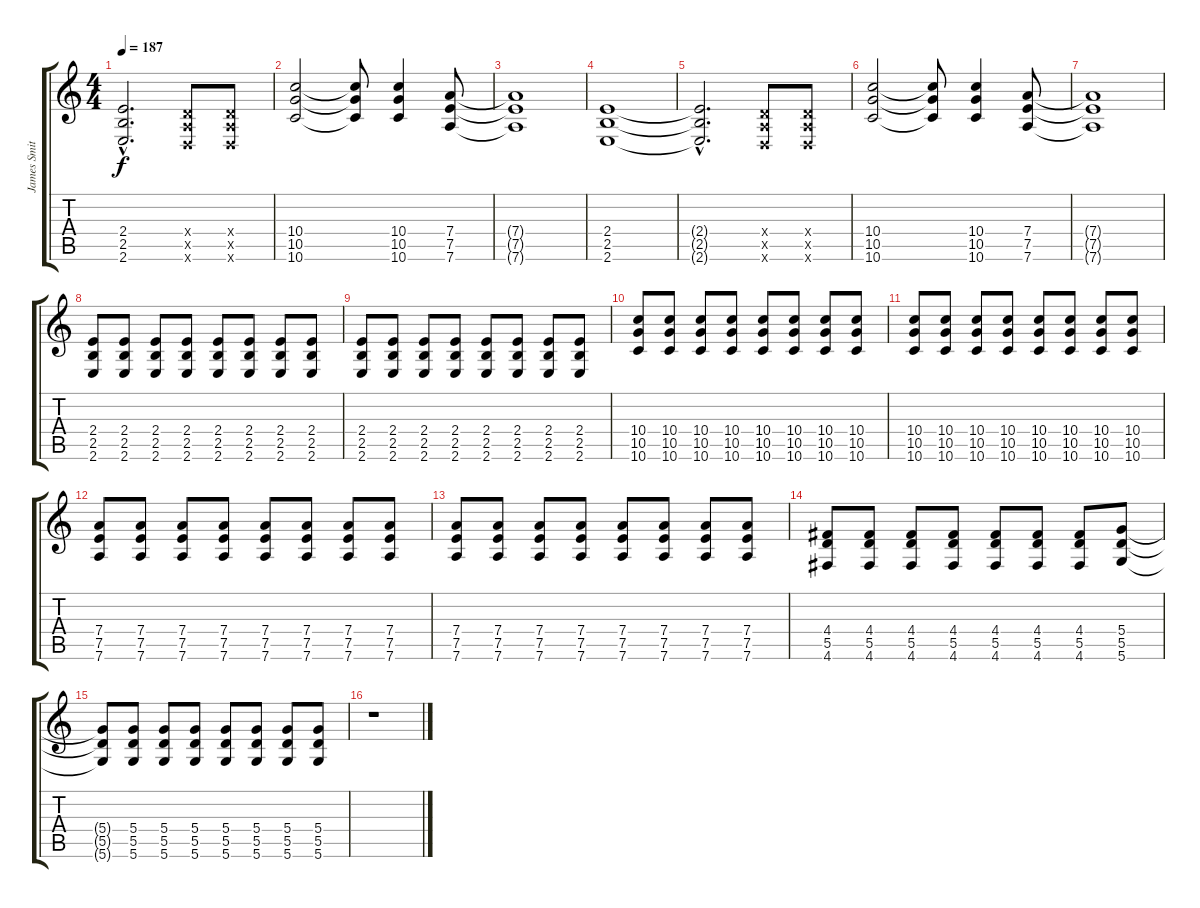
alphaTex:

\track ("James Smith" "James Smit") {instrument distortionguitar}
\staff {score tabs}
\tuning (E4 B3 G3 D3 A2 D2) {hide}
\ts (4 4)
\tempo 187
\clef g2
\ks c
(2.4{hac t} 2.5{hac t} 2.6{hac t}).2{d dy f} (0.4{x} 0.5{x} 0.6{x}).8 (0.4{x} 0.5{x} 0.6{x}).8 |
(10.4 10.5 10.6).2 (10.4{t} 10.5{t} 10.6{t}).8 (10.4 10.5 10.6).4 (7.4 7.5 7.6).8 |
(7.4{t} 7.5{t} 7.6{t}).1 |
(2.4 2.5 2.6).1 |
(2.4{hac t} 2.5{hac t} 2.6{hac t}).2{d} (0.4{x} 0.5{x} 0.6{x}).8 (0.4{x} 0.5{x} 0.6{x}).8 |
(10.4 10.5 10.6).2 (10.4{t} 10.5{t} 10.6{t}).8 (10.4 10.5 10.6).4 (7.4 7.5 7.6).8 |
(7.4{t} 7.5{t} 7.6{t}).1 |
(2.4 2.5 2.6).8 (2.4 2.5 2.6).8 (2.4 2.5 2.6).8 (2.4 2.5 2.6).8 (2.4 2.5 2.6).8 (2.4 2.5 2.6).8 (2.4 2.5 2.6).8 (2.4 2.5 2.6).8 |
(2.4 2.5 2.6).8 (2.4 2.5 2.6).8 (2.4 2.5 2.6).8 (2.4 2.5 2.6).8 (2.4 2.5 2.6).8 (2.4 2.5 2.6).8 (2.4 2.5 2.6).8 (2.4 2.5 2.6).8 |
(10.4 10.5 10.6).8 (10.4 10.5 10.6).8 (10.4 10.5 10.6).8 (10.4 10.5 10.6).8 (10.4 10.5 10.6).8 (10.4 10.5 10.6).8 (10.4 10.5 10.6).8 (10.4 10.5 10.6).8 |
(10.4 10.5 10.6).8 (10.4 10.5 10.6).8 (10.4 10.5 10.6).8 (10.4 10.5 10.6).8 (10.4 10.5 10.6).8 (10.4 10.5 10.6).8 (10.4 10.5 10.6).8 (10.4 10.5 10.6).8 |
(7.4 7.5 7.6).8 (7.4 7.5 7.6).8 (7.4 7.5 7.6).8 (7.4 7.5 7.6).8 (7.4 7.5 7.6).8 (7.4 7.5 7.6).8 (7.4 7.5 7.6).8 (7.4 7.5 7.6).8 |
(7.4 7.5 7.6).8 (7.4 7.5 7.6).8 (7.4 7.5 7.6).8 (7.4 7.5 7.6).8 (7.4 7.5 7.6).8 (7.4 7.5 7.6).8 (7.4 7.5 7.6).8 (7.4 7.5 7.6).8 |
(4.4 5.5 4.6).8 (4.4 5.5 4.6).8 (4.4 5.5 4.6).8 (4.4 5.5 4.6).8 (4.4 5.5 4.6).8 (4.4 5.5 4.6).8 (4.4 5.5 4.6).8 (5.4 5.5 5.6).8 |
(5.4{t} 5.5{t} 5.6{t}).8 (5.4 5.5 5.6).8 (5.4 5.5 5.6).8 (5.4 5.5 5.6).8 (5.4 5.5 5.6).8 (5.4 5.5 5.6).8 (5.4 5.5 5.6).8 (5.4 5.5 5.6).8 |
r.1
